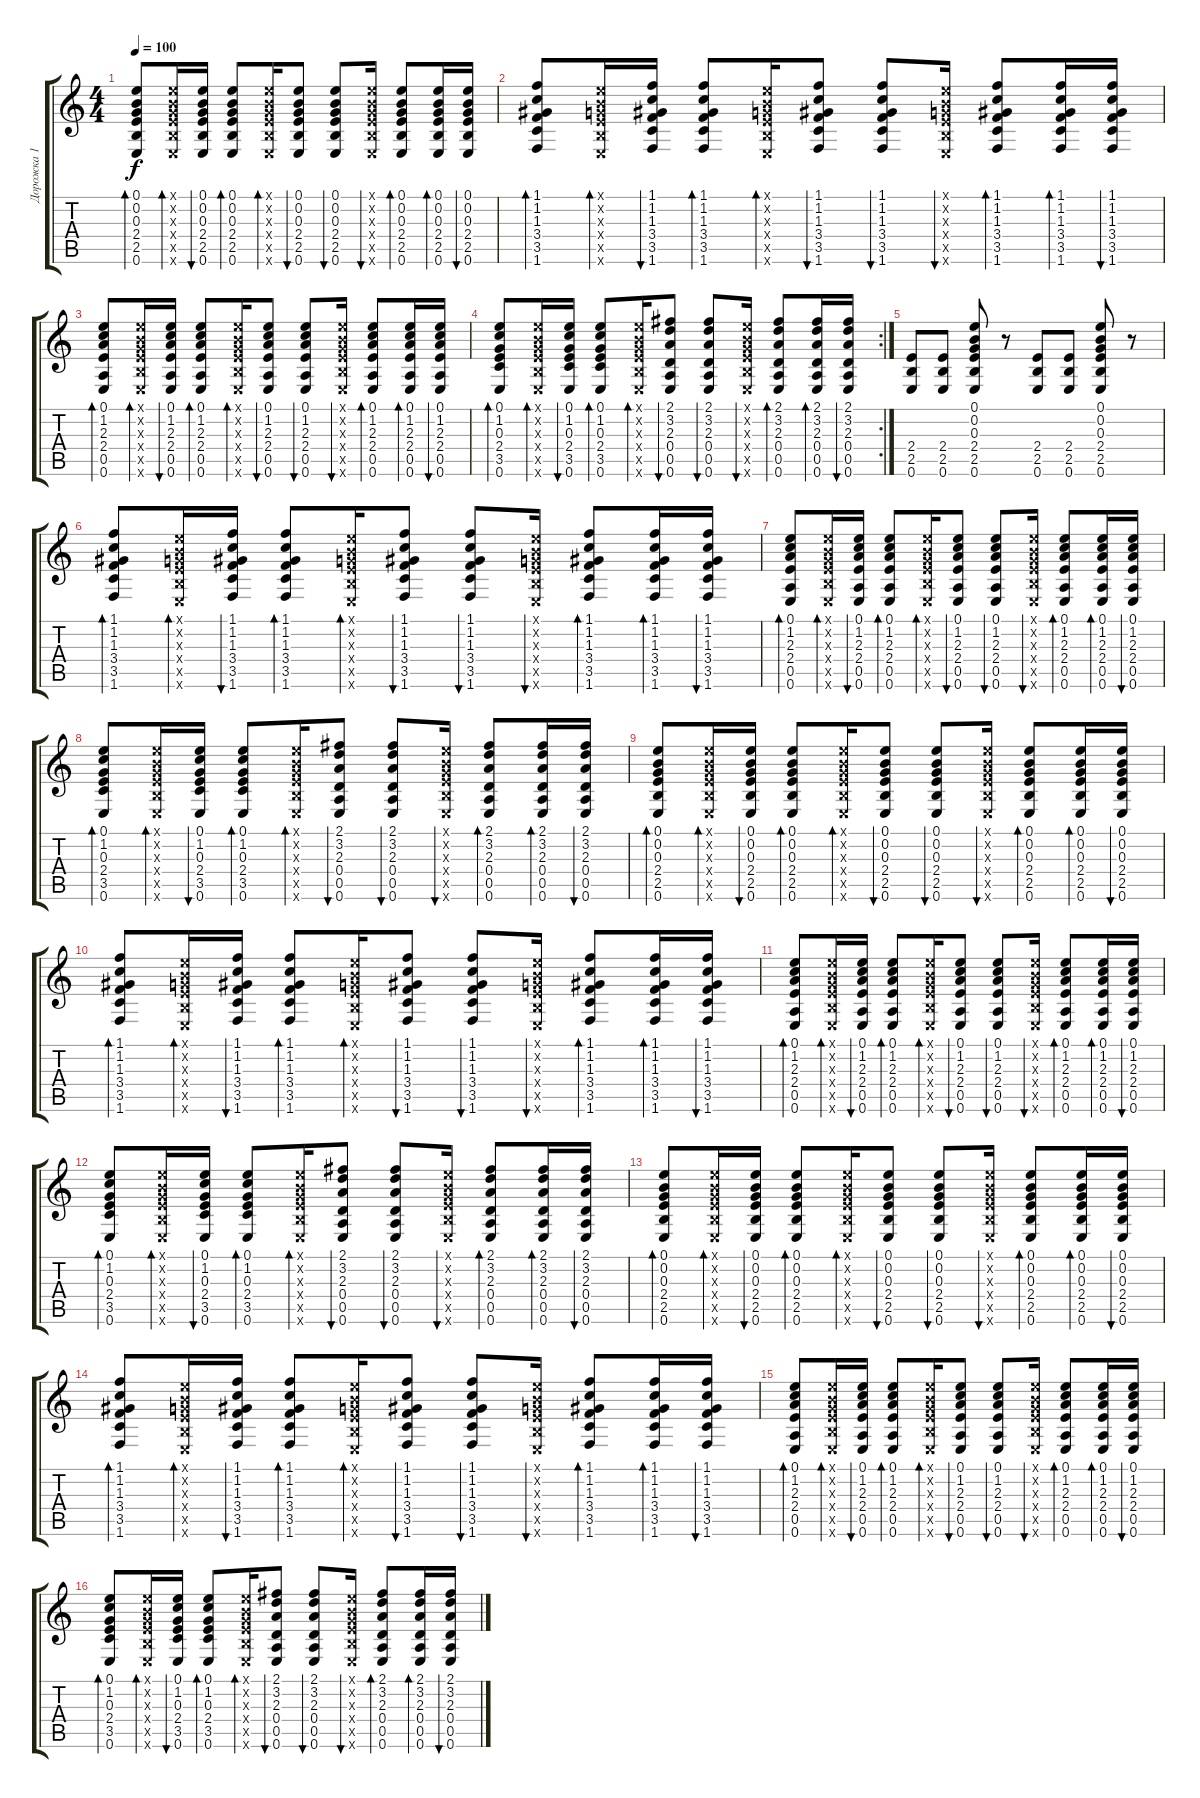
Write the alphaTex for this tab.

\track ("Дорожка 1" "Дорожка 1") {instrument acousticguitarsteel}
\staff {score tabs}
\tuning (E4 B3 G3 D3 A2 E2) {hide}
\ts (4 4)
\tempo 100
\clef g2
\ks c
(0.1 0.2 0.3 2.4 2.5 0.6).8{bd 30 dy f} (0.1{x} 0.2{x} 0.3{x} 2.4{x} 2.5{x} 0.6{x}).16{bd 30} (0.1 0.2 0.3 2.4 2.5 0.6).16{bu 30} (0.1 0.2 0.3 2.4 2.5 0.6).8{bd 30} (0.1{x} 0.2{x} 0.3{x} 2.4{x} 2.5{x} 0.6{x}).16{bd 30} (0.1 0.2 0.3 2.4 2.5 0.6).8{bu 30} (0.1 0.2 0.3 2.4 2.5 0.6).8{bu 30} (0.1{x} 0.2{x} 0.3{x} 2.4{x} 2.5{x} 0.6{x}).16{bu 30} (0.1 0.2 0.3 2.4 2.5 0.6).8{bd 30} (0.1 0.2 0.3 2.4 2.5 0.6).16{bd 30} (0.1 0.2 0.3 2.4 2.5 0.6).16{bu 30} |
(1.1 1.2 1.3 3.4 3.5 1.6).8{bd 30} (0.1{x} 0.2{x} 0.3{x} 2.4{x} 2.5{x} 0.6{x}).16{bd 30} (1.1 1.2 1.3 3.4 3.5 1.6).16{bu 30} (1.1 1.2 1.3 3.4 3.5 1.6).8{bd 30} (0.1{x} 0.2{x} 0.3{x} 2.4{x} 2.5{x} 0.6{x}).16{bd 30} (1.1 1.2 1.3 3.4 3.5 1.6).8{bu 30} (1.1 1.2 1.3 3.4 3.5 1.6).8{bu 30} (0.1{x} 0.2{x} 0.3{x} 2.4{x} 2.5{x} 0.6{x}).16{bu 30} (1.1 1.2 1.3 3.4 3.5 1.6).8{bd 30} (1.1 1.2 1.3 3.4 3.5 1.6).16{bd 30} (1.1 1.2 1.3 3.4 3.5 1.6).16{bu 30} |
(0.1 1.2 2.3 2.4 0.5 0.6).8{bd 30} (0.1{x} 0.2{x} 0.3{x} 2.4{x} 2.5{x} 0.6{x}).16{bd 30} (0.1 1.2 2.3 2.4 0.5 0.6).16{bu 30} (0.1 1.2 2.3 2.4 0.5 0.6).8{bd 30} (0.1{x} 0.2{x} 0.3{x} 2.4{x} 2.5{x} 0.6{x}).16{bd 30} (0.1 1.2 2.3 2.4 0.5 0.6).8{bu 30} (0.1 1.2 2.3 2.4 0.5 0.6).8{bu 30} (0.1{x} 0.2{x} 0.3{x} 2.4{x} 2.5{x} 0.6{x}).16{bu 30} (0.1 1.2 2.3 2.4 0.5 0.6).8{bd 30} (0.1 1.2 2.3 2.4 0.5 0.6).16{bd 30} (0.1 1.2 2.3 2.4 0.5 0.6).16{bu 30} |
\rc 2
(0.1 1.2 0.3 2.4 3.5 0.6).8{bd 30} (0.1{x} 0.2{x} 0.3{x} 2.4{x} 2.5{x} 0.6{x}).16{bd 30} (0.1 1.2 0.3 2.4 3.5 0.6).16{bu 30} (0.1 1.2 0.3 2.4 3.5 0.6).8{bd 30} (0.1{x} 0.2{x} 0.3{x} 2.4{x} 2.5{x} 0.6{x}).16{bd 30} (2.1 3.2 2.3 0.4 0.5 0.6).8{bu 30} (2.1 3.2 2.3 0.4 0.5 0.6).8{bu 30} (0.1{x} 0.2{x} 0.3{x} 2.4{x} 2.5{x} 0.6{x}).16{bu 30} (2.1 3.2 2.3 0.4 0.5 0.6).8{bd 30} (2.1 3.2 2.3 0.4 0.5 0.6).16{bd 30} (2.1 3.2 2.3 0.4 0.5 0.6).16{bu 30} |
(2.4 2.5 0.6).8 (2.4 2.5 0.6).8 (0.1 0.2 0.3 2.4 2.5 0.6).8 r.8 (2.4 2.5 0.6).8 (2.4 2.5 0.6).8 (0.1 0.2 0.3 2.4 2.5 0.6).8 r.8 |
(1.1 1.2 1.3 3.4 3.5 1.6).8{bd 30} (0.1{x} 0.2{x} 0.3{x} 2.4{x} 2.5{x} 0.6{x}).16{bd 30} (1.1 1.2 1.3 3.4 3.5 1.6).16{bu 30} (1.1 1.2 1.3 3.4 3.5 1.6).8{bd 30} (0.1{x} 0.2{x} 0.3{x} 2.4{x} 2.5{x} 0.6{x}).16{bd 30} (1.1 1.2 1.3 3.4 3.5 1.6).8{bu 30} (1.1 1.2 1.3 3.4 3.5 1.6).8{bu 30} (0.1{x} 0.2{x} 0.3{x} 2.4{x} 2.5{x} 0.6{x}).16{bu 30} (1.1 1.2 1.3 3.4 3.5 1.6).8{bd 30} (1.1 1.2 1.3 3.4 3.5 1.6).16{bd 30} (1.1 1.2 1.3 3.4 3.5 1.6).16{bu 30} |
(0.1 1.2 2.3 2.4 0.5 0.6).8{bd 30} (0.1{x} 0.2{x} 0.3{x} 2.4{x} 2.5{x} 0.6{x}).16{bd 30} (0.1 1.2 2.3 2.4 0.5 0.6).16{bu 30} (0.1 1.2 2.3 2.4 0.5 0.6).8{bd 30} (0.1{x} 0.2{x} 0.3{x} 2.4{x} 2.5{x} 0.6{x}).16{bd 30} (0.1 1.2 2.3 2.4 0.5 0.6).8{bu 30} (0.1 1.2 2.3 2.4 0.5 0.6).8{bu 30} (0.1{x} 0.2{x} 0.3{x} 2.4{x} 2.5{x} 0.6{x}).16{bu 30} (0.1 1.2 2.3 2.4 0.5 0.6).8{bd 30} (0.1 1.2 2.3 2.4 0.5 0.6).16{bd 30} (0.1 1.2 2.3 2.4 0.5 0.6).16{bu 30} |
(0.1 1.2 0.3 2.4 3.5 0.6).8{bd 30} (0.1{x} 0.2{x} 0.3{x} 2.4{x} 2.5{x} 0.6{x}).16{bd 30} (0.1 1.2 0.3 2.4 3.5 0.6).16{bu 30} (0.1 1.2 0.3 2.4 3.5 0.6).8{bd 30} (0.1{x} 0.2{x} 0.3{x} 2.4{x} 2.5{x} 0.6{x}).16{bd 30} (2.1 3.2 2.3 0.4 0.5 0.6).8{bu 30} (2.1 3.2 2.3 0.4 0.5 0.6).8{bu 30} (0.1{x} 0.2{x} 0.3{x} 2.4{x} 2.5{x} 0.6{x}).16{bu 30} (2.1 3.2 2.3 0.4 0.5 0.6).8{bd 30} (2.1 3.2 2.3 0.4 0.5 0.6).16{bd 30} (2.1 3.2 2.3 0.4 0.5 0.6).16{bu 30} |
(0.1 0.2 0.3 2.4 2.5 0.6).8{bd 30} (0.1{x} 0.2{x} 0.3{x} 2.4{x} 2.5{x} 0.6{x}).16{bd 30} (0.1 0.2 0.3 2.4 2.5 0.6).16{bu 30} (0.1 0.2 0.3 2.4 2.5 0.6).8{bd 30} (0.1{x} 0.2{x} 0.3{x} 2.4{x} 2.5{x} 0.6{x}).16{bd 30} (0.1 0.2 0.3 2.4 2.5 0.6).8{bu 30} (0.1 0.2 0.3 2.4 2.5 0.6).8{bu 30} (0.1{x} 0.2{x} 0.3{x} 2.4{x} 2.5{x} 0.6{x}).16{bu 30} (0.1 0.2 0.3 2.4 2.5 0.6).8{bd 30} (0.1 0.2 0.3 2.4 2.5 0.6).16{bd 30} (0.1 0.2 0.3 2.4 2.5 0.6).16{bu 30} |
(1.1 1.2 1.3 3.4 3.5 1.6).8{bd 30} (0.1{x} 0.2{x} 0.3{x} 2.4{x} 2.5{x} 0.6{x}).16{bd 30} (1.1 1.2 1.3 3.4 3.5 1.6).16{bu 30} (1.1 1.2 1.3 3.4 3.5 1.6).8{bd 30} (0.1{x} 0.2{x} 0.3{x} 2.4{x} 2.5{x} 0.6{x}).16{bd 30} (1.1 1.2 1.3 3.4 3.5 1.6).8{bu 30} (1.1 1.2 1.3 3.4 3.5 1.6).8{bu 30} (0.1{x} 0.2{x} 0.3{x} 2.4{x} 2.5{x} 0.6{x}).16{bu 30} (1.1 1.2 1.3 3.4 3.5 1.6).8{bd 30} (1.1 1.2 1.3 3.4 3.5 1.6).16{bd 30} (1.1 1.2 1.3 3.4 3.5 1.6).16{bu 30} |
(0.1 1.2 2.3 2.4 0.5 0.6).8{bd 30} (0.1{x} 0.2{x} 0.3{x} 2.4{x} 2.5{x} 0.6{x}).16{bd 30} (0.1 1.2 2.3 2.4 0.5 0.6).16{bu 30} (0.1 1.2 2.3 2.4 0.5 0.6).8{bd 30} (0.1{x} 0.2{x} 0.3{x} 2.4{x} 2.5{x} 0.6{x}).16{bd 30} (0.1 1.2 2.3 2.4 0.5 0.6).8{bu 30} (0.1 1.2 2.3 2.4 0.5 0.6).8{bu 30} (0.1{x} 0.2{x} 0.3{x} 2.4{x} 2.5{x} 0.6{x}).16{bu 30} (0.1 1.2 2.3 2.4 0.5 0.6).8{bd 30} (0.1 1.2 2.3 2.4 0.5 0.6).16{bd 30} (0.1 1.2 2.3 2.4 0.5 0.6).16{bu 30} |
(0.1 1.2 0.3 2.4 3.5 0.6).8{bd 30} (0.1{x} 0.2{x} 0.3{x} 2.4{x} 2.5{x} 0.6{x}).16{bd 30} (0.1 1.2 0.3 2.4 3.5 0.6).16{bu 30} (0.1 1.2 0.3 2.4 3.5 0.6).8{bd 30} (0.1{x} 0.2{x} 0.3{x} 2.4{x} 2.5{x} 0.6{x}).16{bd 30} (2.1 3.2 2.3 0.4 0.5 0.6).8{bu 30} (2.1 3.2 2.3 0.4 0.5 0.6).8{bu 30} (0.1{x} 0.2{x} 0.3{x} 2.4{x} 2.5{x} 0.6{x}).16{bu 30} (2.1 3.2 2.3 0.4 0.5 0.6).8{bd 30} (2.1 3.2 2.3 0.4 0.5 0.6).16{bd 30} (2.1 3.2 2.3 0.4 0.5 0.6).16{bu 30} |
(0.1 0.2 0.3 2.4 2.5 0.6).8{bd 30} (0.1{x} 0.2{x} 0.3{x} 2.4{x} 2.5{x} 0.6{x}).16{bd 30} (0.1 0.2 0.3 2.4 2.5 0.6).16{bu 30} (0.1 0.2 0.3 2.4 2.5 0.6).8{bd 30} (0.1{x} 0.2{x} 0.3{x} 2.4{x} 2.5{x} 0.6{x}).16{bd 30} (0.1 0.2 0.3 2.4 2.5 0.6).8{bu 30} (0.1 0.2 0.3 2.4 2.5 0.6).8{bu 30} (0.1{x} 0.2{x} 0.3{x} 2.4{x} 2.5{x} 0.6{x}).16{bu 30} (0.1 0.2 0.3 2.4 2.5 0.6).8{bd 30} (0.1 0.2 0.3 2.4 2.5 0.6).16{bd 30} (0.1 0.2 0.3 2.4 2.5 0.6).16{bu 30} |
(1.1 1.2 1.3 3.4 3.5 1.6).8{bd 30} (0.1{x} 0.2{x} 0.3{x} 2.4{x} 2.5{x} 0.6{x}).16{bd 30} (1.1 1.2 1.3 3.4 3.5 1.6).16{bu 30} (1.1 1.2 1.3 3.4 3.5 1.6).8{bd 30} (0.1{x} 0.2{x} 0.3{x} 2.4{x} 2.5{x} 0.6{x}).16{bd 30} (1.1 1.2 1.3 3.4 3.5 1.6).8{bu 30} (1.1 1.2 1.3 3.4 3.5 1.6).8{bu 30} (0.1{x} 0.2{x} 0.3{x} 2.4{x} 2.5{x} 0.6{x}).16{bu 30} (1.1 1.2 1.3 3.4 3.5 1.6).8{bd 30} (1.1 1.2 1.3 3.4 3.5 1.6).16{bd 30} (1.1 1.2 1.3 3.4 3.5 1.6).16{bu 30} |
(0.1 1.2 2.3 2.4 0.5 0.6).8{bd 30} (0.1{x} 0.2{x} 0.3{x} 2.4{x} 2.5{x} 0.6{x}).16{bd 30} (0.1 1.2 2.3 2.4 0.5 0.6).16{bu 30} (0.1 1.2 2.3 2.4 0.5 0.6).8{bd 30} (0.1{x} 0.2{x} 0.3{x} 2.4{x} 2.5{x} 0.6{x}).16{bd 30} (0.1 1.2 2.3 2.4 0.5 0.6).8{bu 30} (0.1 1.2 2.3 2.4 0.5 0.6).8{bu 30} (0.1{x} 0.2{x} 0.3{x} 2.4{x} 2.5{x} 0.6{x}).16{bu 30} (0.1 1.2 2.3 2.4 0.5 0.6).8{bd 30} (0.1 1.2 2.3 2.4 0.5 0.6).16{bd 30} (0.1 1.2 2.3 2.4 0.5 0.6).16{bu 30} |
(0.1 1.2 0.3 2.4 3.5 0.6).8{bd 30} (0.1{x} 0.2{x} 0.3{x} 2.4{x} 2.5{x} 0.6{x}).16{bd 30} (0.1 1.2 0.3 2.4 3.5 0.6).16{bu 30} (0.1 1.2 0.3 2.4 3.5 0.6).8{bd 30} (0.1{x} 0.2{x} 0.3{x} 2.4{x} 2.5{x} 0.6{x}).16{bd 30} (2.1 3.2 2.3 0.4 0.5 0.6).8{bu 30} (2.1 3.2 2.3 0.4 0.5 0.6).8{bu 30} (0.1{x} 0.2{x} 0.3{x} 2.4{x} 2.5{x} 0.6{x}).16{bu 30} (2.1 3.2 2.3 0.4 0.5 0.6).8{bd 30} (2.1 3.2 2.3 0.4 0.5 0.6).16{bd 30} (2.1 3.2 2.3 0.4 0.5 0.6).16{bu 30}
